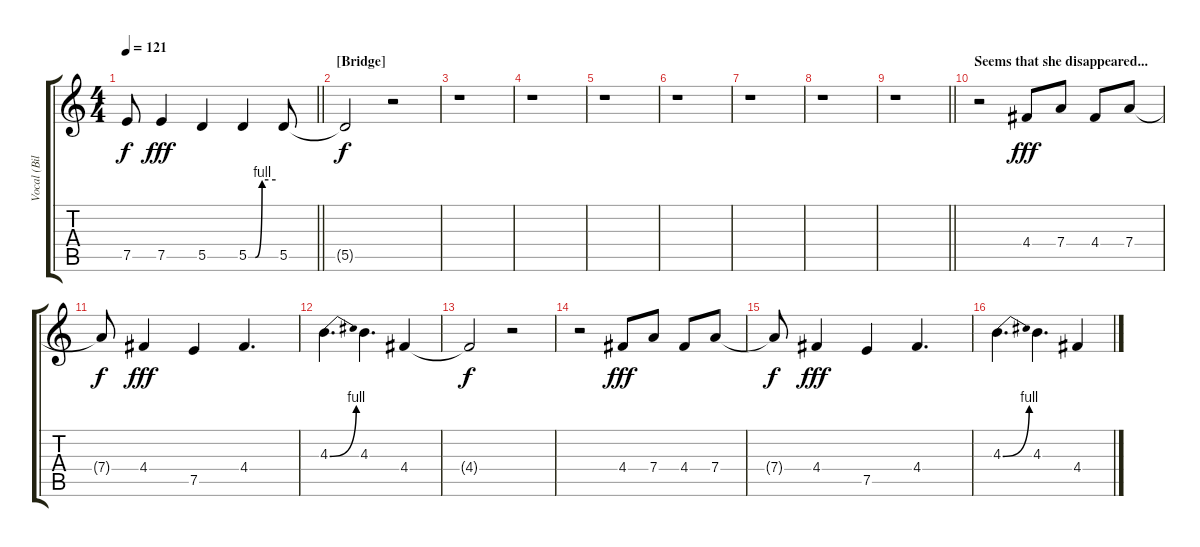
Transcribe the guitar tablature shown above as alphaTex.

\track ("Vocal (Billie Joe)" "Vocal (Bil") {instrument acousticguitarsteel}
\staff {score tabs}
\tuning (E4 B3 G3 D3 A2 D2) {hide}
\ts (4 4)
\tempo 121
\clef g2
\barLineRight lightlight
\ks c
7.5{t}.8{dy f} 7.5.4{dy fff} 5.5.4 5.5{be (custom 0 0 15 0 30 4 60 4)}.4 5.5.8 |
\section ("" "[Bridge]")
5.5{t}.2{dy f} r.2 |
r.1 |
r.1 |
r.1 |
r.1 |
r.1 |
r.1 |
\barLineRight lightlight
r.1 |
\section ("" "Seems that she disappeared...")
r.2 4.4.8{dy fff} 7.4.8 4.4.8 7.4.8 |
7.4{t}.8{dy f} 4.4.4{dy fff} 7.5.4 4.4.4{d} |
4.3{be (bend 0 0 60 4)}.4{d} 4.3.4{d} 4.4.4 |
4.4{t}.2{dy f} r.2 |
r.2 4.4.8{dy fff} 7.4.8 4.4.8 7.4.8 |
7.4{t}.8{dy f} 4.4.4{dy fff} 7.5.4 4.4.4{d} |
4.3{be (bend 0 0 60 4)}.4{d} 4.3.4{d} 4.4.4
